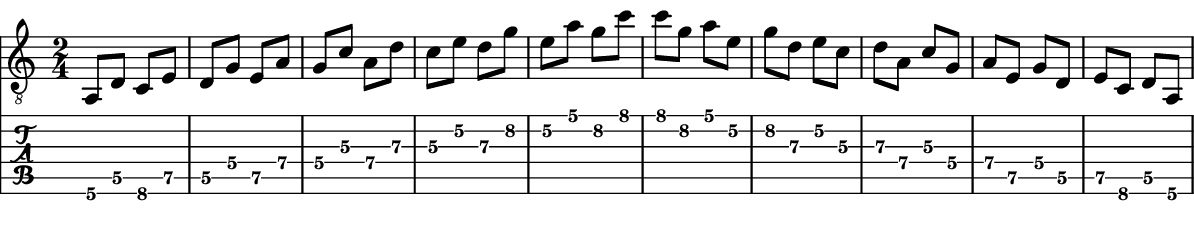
\version "2.22.0"

\include "../titling.ily"
\paper {
  page-breaking = #ly:one-line-auto-height-breaking
}

notes = \relative {
  a,8 d c e |
  d8 g e a |
  g8 c a d |
  c8 e d g |
  e8 a g c |
}

music = {
  \time 2/4
  \set TabStaff.minimumFret = #5
  \set TabStaff.restrainOpenStrings = ##t
  \notes
  \retrograde \notes
}

\score {
  <<
    \new Staff \relative {
      \clef "treble_8"
      \music
    }
    \new TabStaff \relative {
      \music
    }
  >>
}
